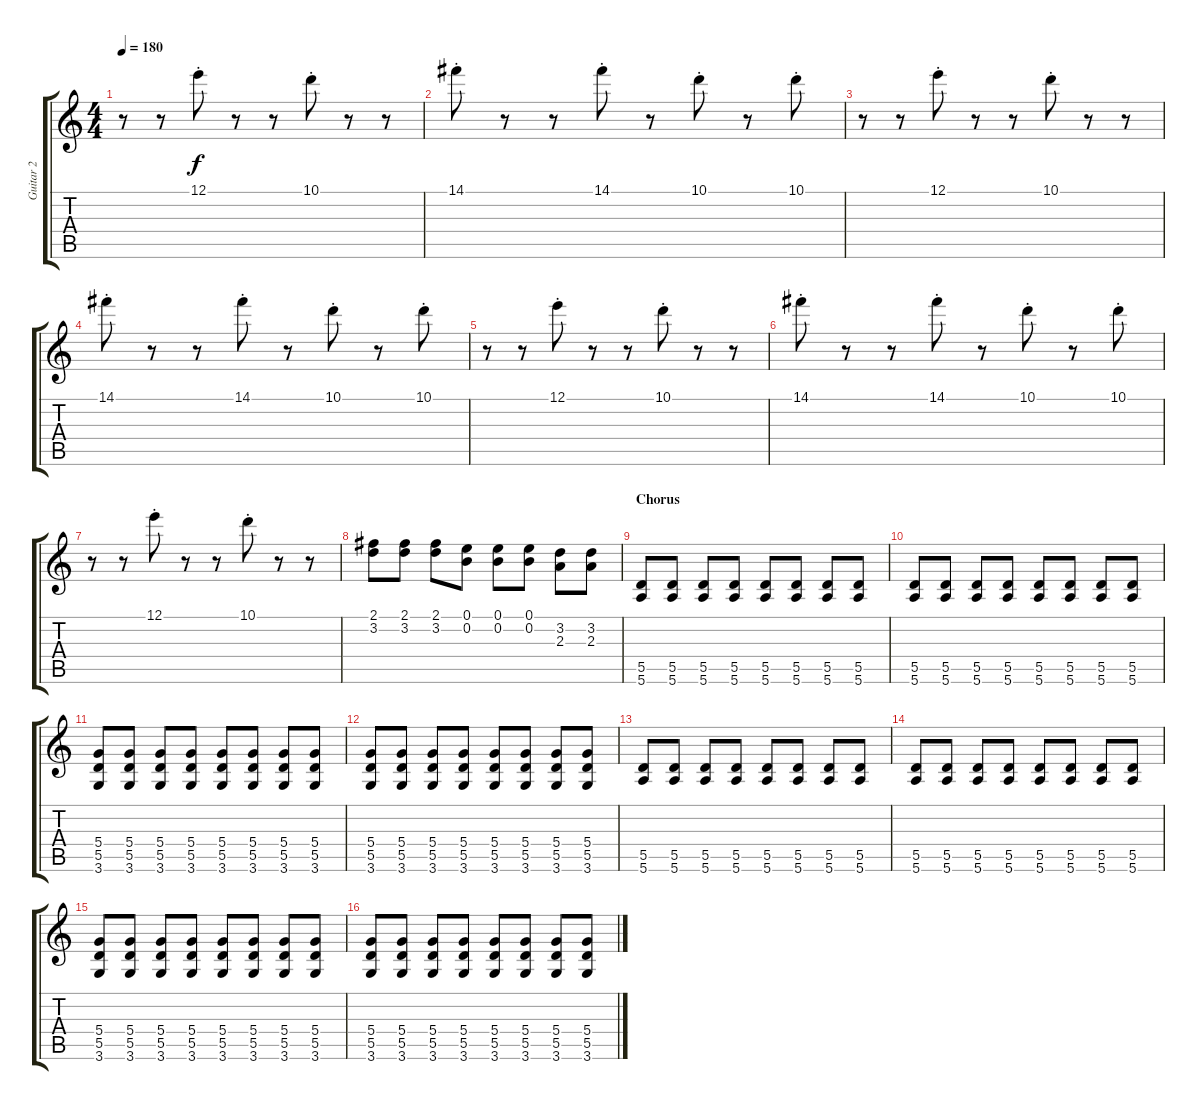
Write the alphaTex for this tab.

\track ("Guitar 2" "Guitar 2") {instrument distortionguitar}
\staff {score tabs}
\tuning (E4 B3 G3 D3 A2 E2) {hide}
\ts (4 4)
\tempo 180
\clef g2
\ks c
r.8{dy f} r.8 12.1{st}.8 r.8 r.8 10.1{st}.8 r.8 r.8 |
14.1{st}.8 r.8 r.8 14.1{st}.8 r.8 10.1{st}.8 r.8 10.1{st}.8 |
r.8 r.8 12.1{st}.8 r.8 r.8 10.1{st}.8 r.8 r.8 |
14.1{st}.8 r.8 r.8 14.1{st}.8 r.8 10.1{st}.8 r.8 10.1{st}.8 |
r.8 r.8 12.1{st}.8 r.8 r.8 10.1{st}.8 r.8 r.8 |
14.1{st}.8 r.8 r.8 14.1{st}.8 r.8 10.1{st}.8 r.8 10.1{st}.8 |
r.8 r.8 12.1{st}.8 r.8 r.8 10.1{st}.8 r.8 r.8 |
(2.1 3.2).8 (2.1 3.2).8 (2.1 3.2).8 (0.1 0.2).8 (0.1 0.2).8 (0.1 0.2).8 (3.2 2.3).8 (3.2 2.3).8 |
\section ("" "Chorus")
(5.5 5.6).8 (5.5 5.6).8 (5.5 5.6).8 (5.5 5.6).8 (5.5 5.6).8 (5.5 5.6).8 (5.5 5.6).8 (5.5 5.6).8 |
(5.5 5.6).8 (5.5 5.6).8 (5.5 5.6).8 (5.5 5.6).8 (5.5 5.6).8 (5.5 5.6).8 (5.5 5.6).8 (5.5 5.6).8 |
(5.4 5.5 3.6).8 (5.4 5.5 3.6).8 (5.4 5.5 3.6).8 (5.4 5.5 3.6).8 (5.4 5.5 3.6).8 (5.4 5.5 3.6).8 (5.4 5.5 3.6).8 (5.4 5.5 3.6).8 |
(5.4 5.5 3.6).8 (5.4 5.5 3.6).8 (5.4 5.5 3.6).8 (5.4 5.5 3.6).8 (5.4 5.5 3.6).8 (5.4 5.5 3.6).8 (5.4 5.5 3.6).8 (5.4 5.5 3.6).8 |
(5.5 5.6).8 (5.5 5.6).8 (5.5 5.6).8 (5.5 5.6).8 (5.5 5.6).8 (5.5 5.6).8 (5.5 5.6).8 (5.5 5.6).8 |
(5.5 5.6).8 (5.5 5.6).8 (5.5 5.6).8 (5.5 5.6).8 (5.5 5.6).8 (5.5 5.6).8 (5.5 5.6).8 (5.5 5.6).8 |
(5.4 5.5 3.6).8 (5.4 5.5 3.6).8 (5.4 5.5 3.6).8 (5.4 5.5 3.6).8 (5.4 5.5 3.6).8 (5.4 5.5 3.6).8 (5.4 5.5 3.6).8 (5.4 5.5 3.6).8 |
(5.4 5.5 3.6).8 (5.4 5.5 3.6).8 (5.4 5.5 3.6).8 (5.4 5.5 3.6).8 (5.4 5.5 3.6).8 (5.4 5.5 3.6).8 (5.4 5.5 3.6).8 (5.4 5.5 3.6).8
